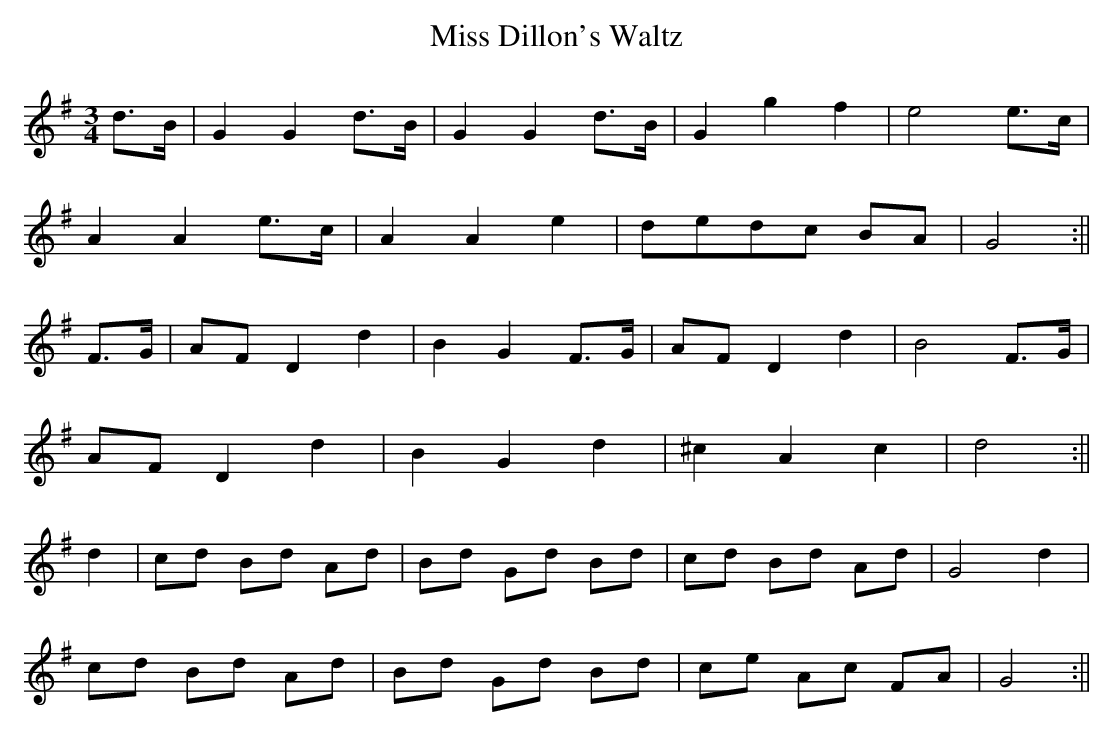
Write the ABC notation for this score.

X:1
T:Miss Dillon's Waltz
M:3/4
L:1/8
K:G
d>B | G2 G2 d>B | G2 G2 d>B | G2 g2 f2 | e4 e>c |
A2 A2 e>c | A2 A2 e2 | dedc BA | G4 :||
F>G | AF D2 d2 | B2 G2 F>G | AF D2 d2 | B4 F>G |
AF D2 d2 | B2 G2 d2 | ^c2 A2 c2 | d4 :||
d2 | cd Bd Ad | Bd Gd Bd | cd Bd Ad | G4 d2 |
cd Bd Ad | Bd Gd Bd | ce Ac FA | G4 :||
